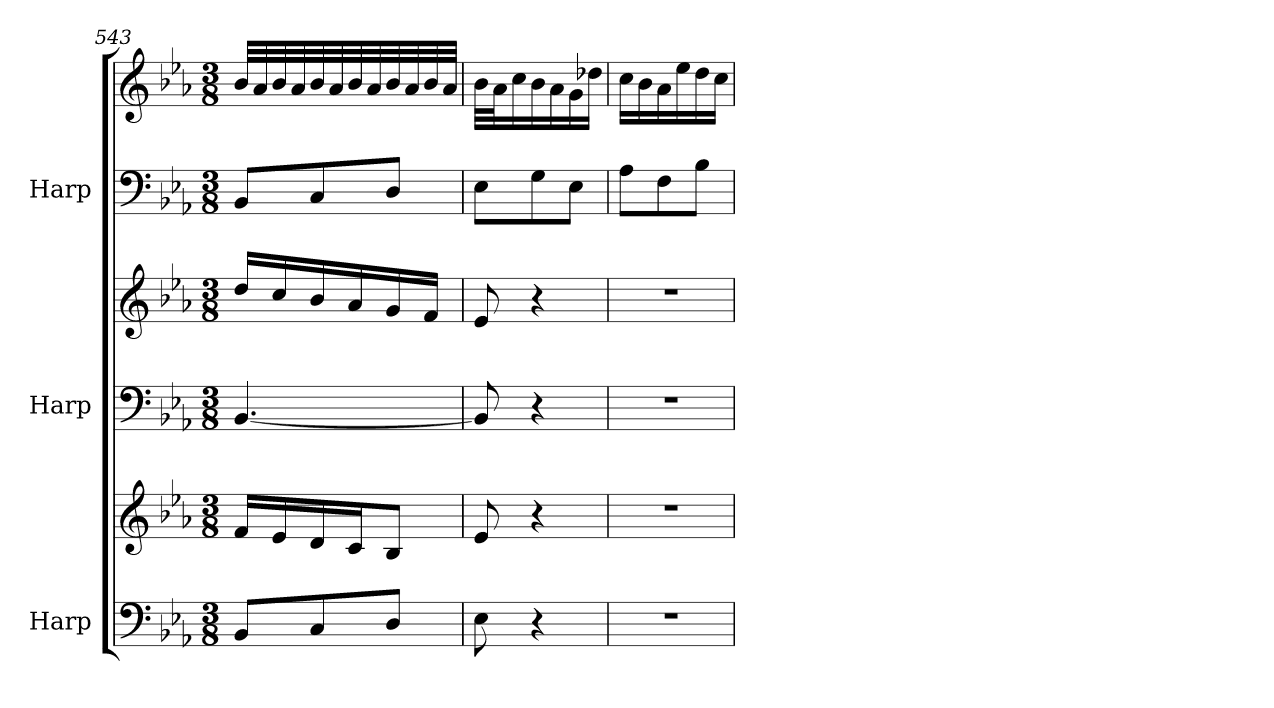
**kern	**kern	**kern	**kern	**kern	**kern
*part3	*part3	*part2	*part2	*part1	*part1
*staff6	*staff5	*staff4	*staff3	*staff2	*staff1
*I"Harp	*	*I"Harp	*	*I"Harp	*
*I'Hp	*	*I'Hp	*	*I'Hp	*
*clefF4	*clefG2	*clefF4	*clefG2	*clefF4	*clefG2
*k[b-e-a-]	*k[b-e-a-]	*k[b-e-a-]	*k[b-e-a-]	*k[b-e-a-]	*k[b-e-a-]
*M3/8	*M3/8	*M3/8	*M3/8	*M3/8	*M3/8
=543	=543	=543	=543	=543	=543
8BB-/L	16f/LL	[4.BB-/	16dd/LL	8BB-/L	32b-/LLL
.	.	.	.	.	32a-/
.	16e-/	.	16cc/	.	32b-/
.	.	.	.	.	32a-/
8C/	16d/	.	16b-/	8C/	32b-/
.	.	.	.	.	32a-/
.	16c/J	.	16a-/	.	32b-/
.	.	.	.	.	32a-/
8D/J	8B-/J	.	16g/	8D/J	32b-/
.	.	.	.	.	32a-/
.	.	.	16f/JJ	.	32b-/
.	.	.	.	.	32a-/JJJ
=544	=544	=544	=544	=544	=544
8E-\	8e-/	8BB-/]	8e-/	8E-\L	32b-\LLL
.	.	.	.	.	32a-\J
.	.	.	.	.	16cc\
4r	4r	4r	4r	8G\	16b-\
.	.	.	.	.	16a-\
.	.	.	.	8E-\J	16g\
.	.	.	.	.	16dd-X\JJ
!!LO:LB:g=z
=545	=545	=545	=545	=545	=545
4.r	4.r	4.r	4.r	8A-\L	16cc\LL
.	.	.	.	.	16b-\
.	.	.	.	8F\	16a-\
.	.	.	.	.	16ee-\
.	.	.	.	8B-\J	16dd\
.	.	.	.	.	16cc\JJ
=	=	=	=	=	=
*-	*-	*-	*-	*-	*-
